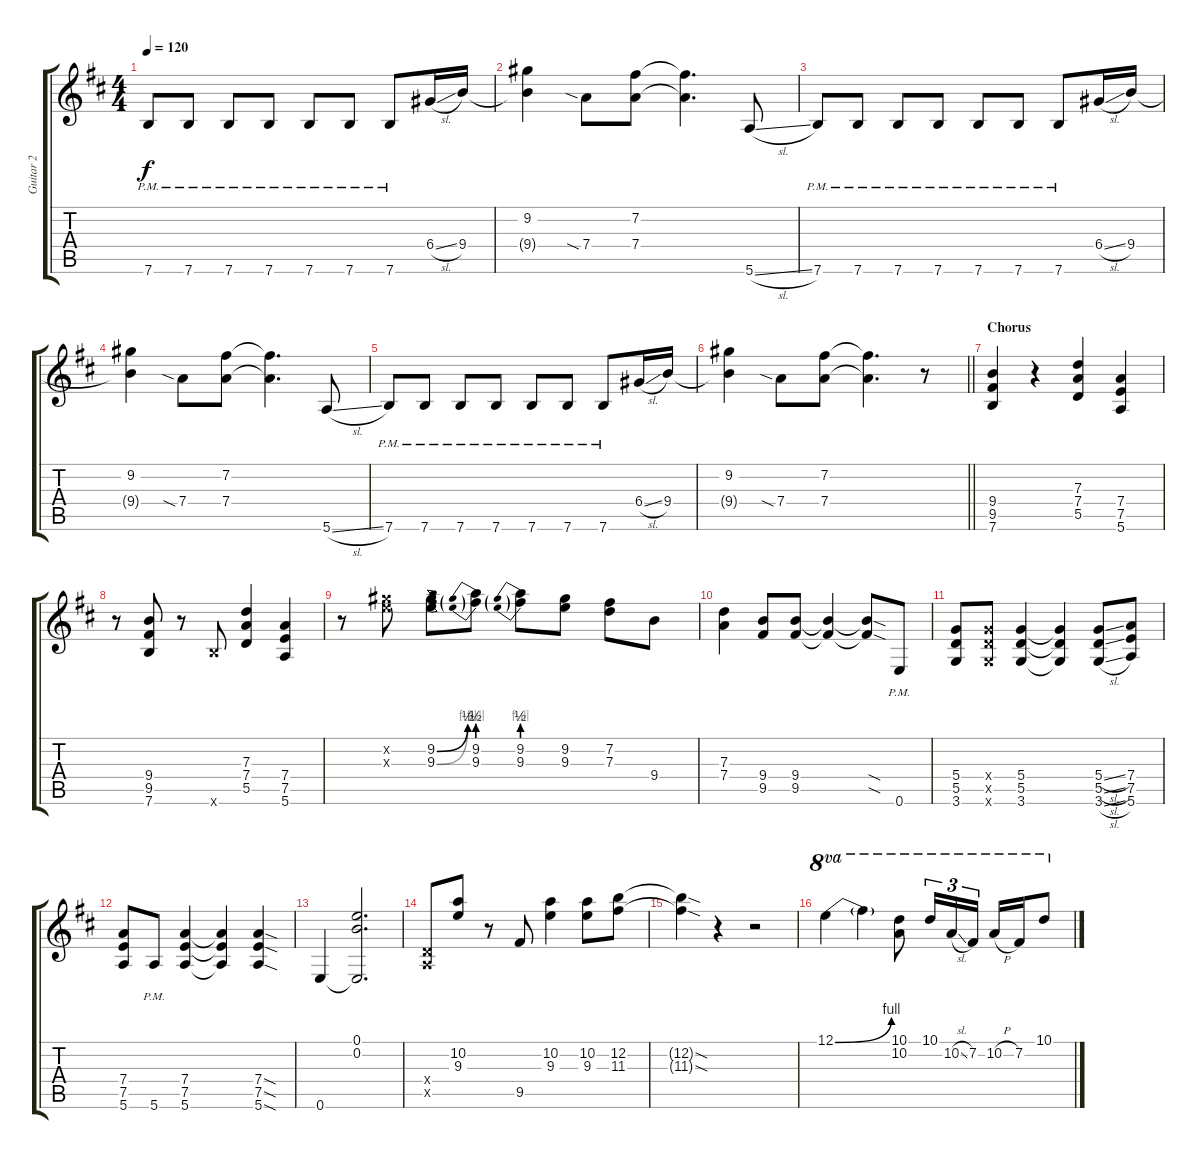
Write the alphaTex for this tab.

\track ("Guitar 2" "Guitar 2") {instrument overdrivenguitar}
\staff {score tabs}
\tuning (E4 B3 G3 D3 A2 E2) {hide}
\ts (4 4)
\tempo 120
\clef g2
\ks d
7.6{pm}.8{dy f} 7.6{pm}.8 7.6{pm}.8 7.6{pm}.8 7.6{pm}.8 7.6{pm}.8 7.6{pm}.8 6.4{sl}.16 9.4.16 |
(9.2 9.4{t}).4 7.4{sia}.8 (7.2 7.4).8 (7.2{t} 7.4{t}).4{d} 5.6{sl}.8 |
7.6{pm}.8 7.6{pm}.8 7.6{pm}.8 7.6{pm}.8 7.6{pm}.8 7.6{pm}.8 7.6{pm}.8 6.4{sl}.16 9.4.16 |
(9.2 9.4{t}).4 7.4{sia}.8 (7.2 7.4).8 (7.2{t} 7.4{t}).4{d} 5.6{sl}.8 |
7.6{pm}.8 7.6{pm}.8 7.6{pm}.8 7.6{pm}.8 7.6{pm}.8 7.6{pm}.8 7.6{pm}.8 6.4{sl}.16 9.4.16 |
\barLineRight lightlight
(9.2 9.4{t}).4 7.4{sia}.8 (7.2 7.4).8 (7.2{t} 7.4{t}).4{d} r.8 |
\section ("" "Chorus")
(9.4 9.5 7.6).4 r.4 (7.3 7.4 5.5).4 (7.4 7.5 5.6).4 |
r.8 (9.4 9.5 7.6).8 r.8 7.6{x}.8 (7.3 7.4 5.5).4 (7.4 7.5 5.6).4 |
r.8 (9.2{x} 9.3{x}).8 (9.2{be (bend 0 0 60 2)} 9.3{be (bend 0 0 60 4)}).8 (9.2{be (prebend 0 2 60 2)} 9.3{be (prebend 0 4 60 4)}).8 (9.2{be (prebend 0 2 60 2)} 9.3{be (prebend 0 4 60 4)}).8 (9.2 9.3).8 (7.2 7.3).8 9.4.8 |
(7.3 7.4).4 (9.4 9.5).8 (9.4 9.5).8 (9.4{t} 9.5{t}).4 (9.4{sod t} 9.5{sod t}).8 0.6{pm}.8 |
(5.4 5.5 3.6).8 (5.4{x} 5.5{x} 3.6{x}).8 (5.4 5.5 3.6).4 (5.4{t} 5.5{t} 3.6{t}).4 (5.4{sl} 5.5{sl} 3.6{sl}).8 (7.4 7.5 5.6).8 |
(7.4 7.5 5.6).8 5.6{pm}.8 (7.4 7.5 5.6).4 (7.4{t} 7.5{t} 5.6{t}).4 (7.4{sod} 7.5{sod} 5.6{sod}).4 |
0.6.4 (0.1 0.2 0.6{t}).2{d} |
(0.4{x} 0.5{x}).8 (10.2 9.3).8 r.8 9.5.8 (10.2 9.3).4 (10.2 9.3).8 (12.2 11.3).8 |
(12.2{sod t} 11.3{sod t}).4 r.4 r.2 |
12.1{be (bend 0 0 60 4)}.4{ot 8va} 12.1{t}.4{ot 8va} (10.1 10.2).8{ot 8va} 10.1.16{tu (3 2) ot 8va} 10.2{sl}.16{tu (3 2) ot 8va} 7.2.16{tu (3 2) ot 8va} 10.2{h}.16{ot 8va} 7.2.16{ot 8va} 10.1.8{ot 8va}
